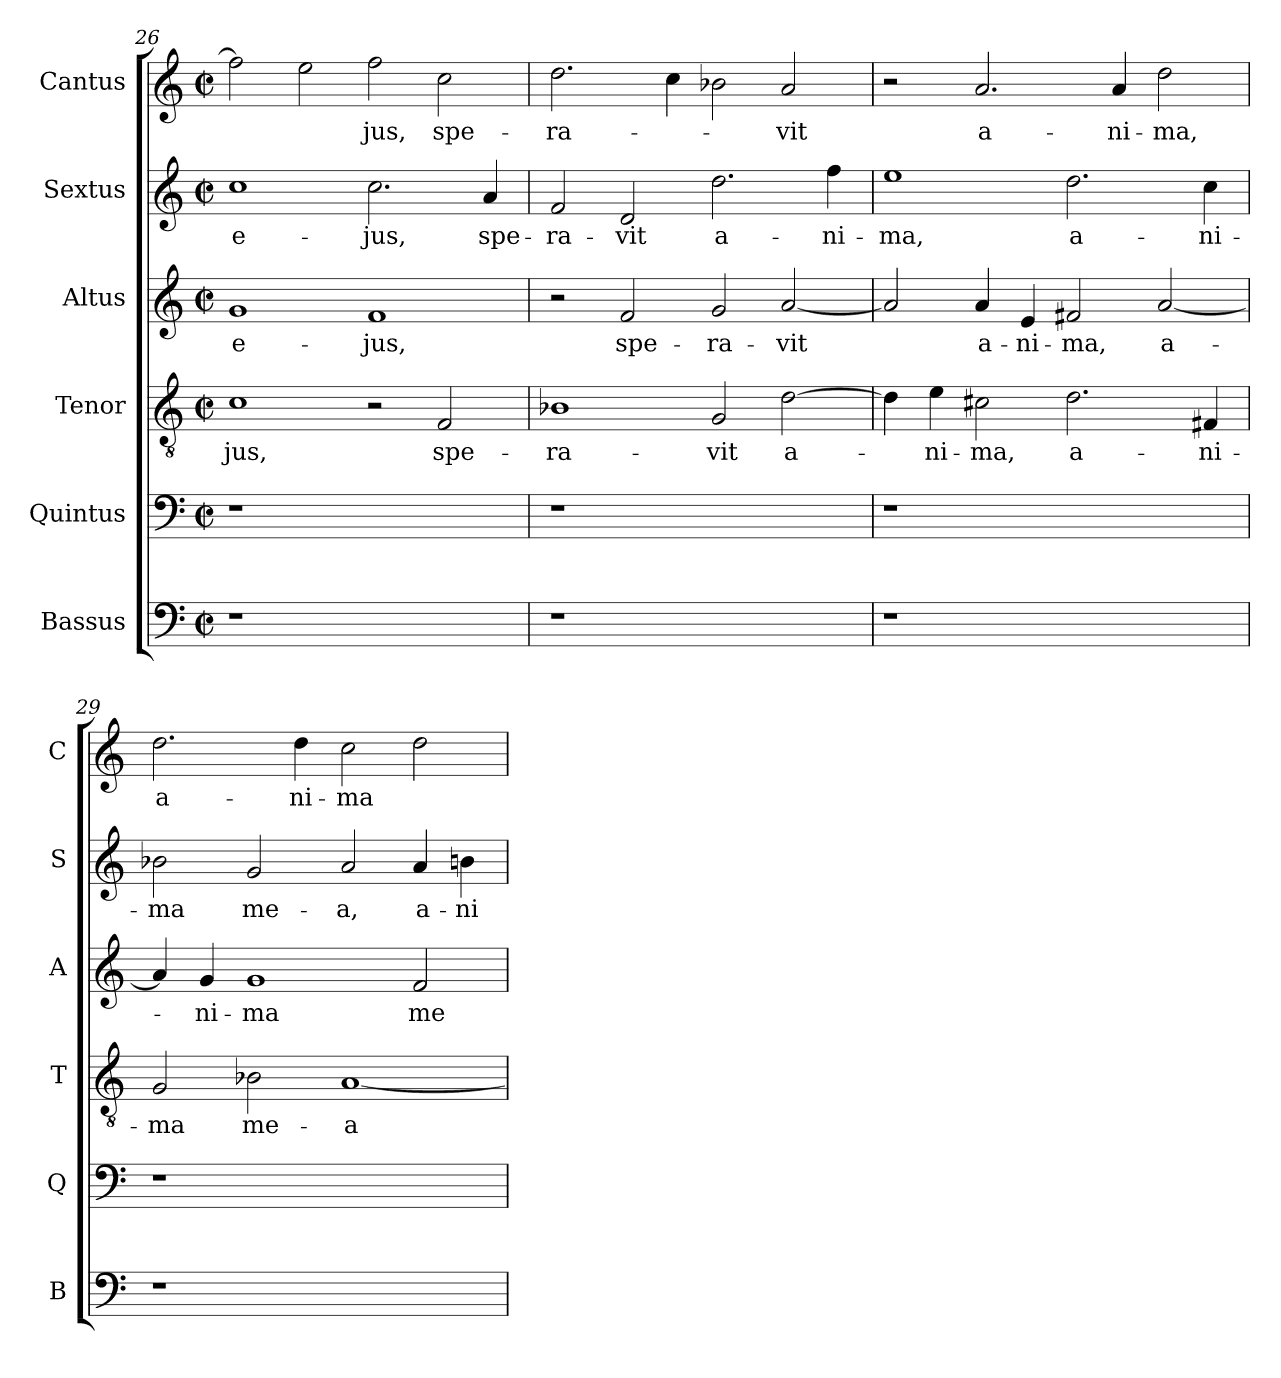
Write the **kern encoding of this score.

**kern	**kern	**kern	**text	**kern	**text	**kern	**text	**kern	**text
*part6	*part5	*part4	*part4	*part3	*part3	*part2	*part2	*part1	*part1
*staff6	*staff5	*staff4	*staff4	*staff3	*staff3	*staff2	*staff2	*staff1	*staff1
*I"Bassus	*I"Quintus	*I"Tenor	*	*I"Altus	*	*I"Sextus	*	*I"Cantus	*
*I'B	*I'Q	*I'T	*	*I'A	*	*I'S	*	*I'C	*
*clefF4	*clefF4	*clefGv2	*	*clefG2	*	*clefG2	*	*clefG2	*
*k[]	*k[]	*k[]	*	*k[]	*	*k[]	*	*k[]	*
*C:	*C:	*C:	*	*C:	*	*C:	*	*C:	*
*M2/2	*M2/2	*M2/2	*	*M2/2	*	*M2/2	*	*M2/2	*
*met(c|)	*met(c|)	*met(c|)	*	*met(c|)	*	*met(c|)	*	*met(c|)	*
=26	=26	=26	=26	=26	=26	=26	=26	=26	=26
!	!	!	!LO:LY:b	!	!LO:LY:b	!	!LO:LY:b	!	!
1r	1r	1c	-jus,	1g	e-	1cc	e-	2ff\]	.
.	.	.	.	.	.	.	.	2ee\	.
!	!	!	!	!	!LO:LY:b	!	!LO:LY:b	!	!LO:LY:b
1ryy	1ryy	2r	.	1f	-jus,	2.cc\	-jus,	2ff\	-jus,
!	!	!	!LO:LY:b	!	!	!	!	!	!LO:LY:b
.	.	2F/	spe-	.	.	.	.	2cc\	spe-
!	!	!	!	!	!	!	!LO:LY:b	!	!
.	.	.	.	.	.	4a/	spe-	.	.
!!LO:LB:g=z
=27	=27	=27	=27	=27	=27	=27	=27	=27	=27
!	!	!	!LO:LY:b	!	!	!	!LO:LY:b	!	!LO:LY:b
1r	1r	1B-X	-ra-	2r	.	2f/	-ra-	2.dd\	-ra-
!	!	!	!	!	!LO:LY:b	!	!LO:LY:b	!	!
.	.	.	.	2f/	spe-	2d/	-vit	.	.
.	.	.	.	.	.	.	.	4cc\	.
!	!	!	!LO:LY:b	!	!LO:LY:b	!	!LO:LY:b	!	!
1ryy	1ryy	2G/	-vit	2g/	-ra-	2.dd\	a-	2b-X\	.
!	!	!	!LO:LY:b	!	!LO:LY:b	!	!	!	!LO:LY:b
.	.	[2d\	a-	[2a/	-vit	.	.	2a/	-vit
!	!	!	!	!	!	!	!LO:LY:b	!	!
.	.	.	.	.	.	4ff\	-ni-	.	.
=28	=28	=28	=28	=28	=28	=28	=28	=28	=28
!	!	!	!	!	!	!	!LO:LY:b	!	!
1r	1r	4d\]	.	2a/]	.	1ee	-ma,	2r	.
!	!	!	!LO:LY:b	!	!	!	!	!	!
.	.	4e\	-ni-	.	.	.	.	.	.
!	!	!	!LO:LY:b	!	!LO:LY:b	!	!	!	!LO:LY:b
.	.	2c#X\	-ma,	4a/	a-	.	.	2.a/	a-
!	!	!	!	!	!LO:LY:b	!	!	!	!
.	.	.	.	4e/	-ni-	.	.	.	.
!	!	!	!LO:LY:b	!	!LO:LY:b	!	!LO:LY:b	!	!
1ryy	1ryy	2.d\	a-	2f#X/	-ma,	2.dd\	a-	.	.
!	!	!	!	!	!	!	!	!	!LO:LY:b
.	.	.	.	.	.	.	.	4a/	-ni-
!	!	!	!	!	!LO:LY:b	!	!	!	!LO:LY:b
.	.	.	.	[2a/	a-	.	.	2dd\	-ma,
!	!	!	!LO:LY:b	!	!	!	!LO:LY:b	!	!
.	.	4F#X/	-ni-	.	.	4cc\	-ni-	.	.
=29	=29	=29	=29	=29	=29	=29	=29	=29	=29
!	!	!	!LO:LY:b	!	!	!	!LO:LY:b	!	!LO:LY:b
1r	1r	2G/	-ma	4a/]	.	2b-X\	-ma	2.dd\	a-
!	!	!	!	!	!LO:LY:b	!	!	!	!
.	.	.	.	4g/	-ni-	.	.	.	.
!	!	!	!LO:LY:b	!	!LO:LY:b	!	!LO:LY:b	!	!
.	.	2B-X\	me-	1g	-ma	2g/	me-	.	.
!	!	!	!	!	!	!	!	!	!LO:LY:b
.	.	.	.	.	.	.	.	4dd\	-ni-
!	!	!	!LO:LY:b	!	!	!	!LO:LY:b	!	!LO:LY:b
1ryy	1ryy	[1A	-a	.	.	2a/	-a,	2cc\	-ma
!	!	!	!	!	!LO:LY:b	!	!LO:LY:b	!	!
.	.	.	.	2f/	me-	4a/	a-	2dd\	.
!	!	!	!	!	!	!	!LO:LY:b	!	!
.	.	.	.	.	.	4bn\	-ni-	.	.
=	=	=	=	=	=	=	=	=	=
*-	*-	*-	*-	*-	*-	*-	*-	*-	*-
